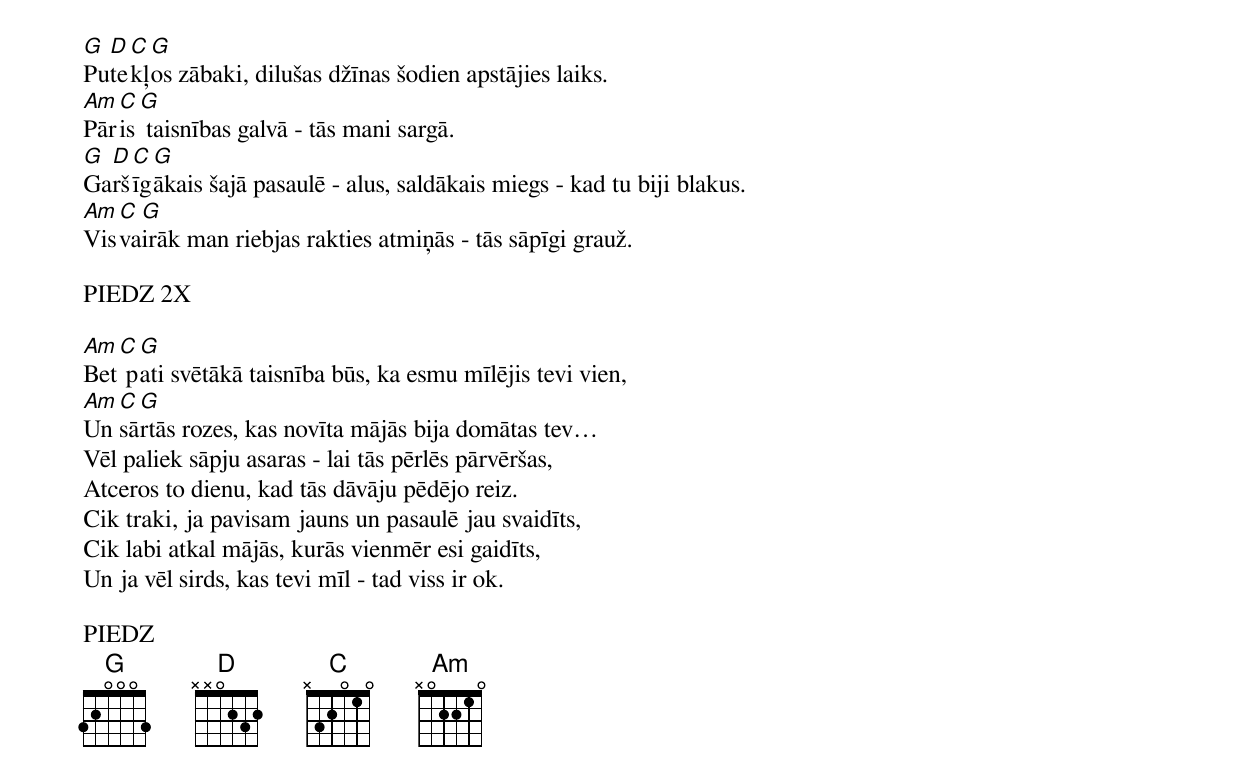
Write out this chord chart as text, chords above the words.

G D C G
Putekļos zābaki, dilušas džīnas šodien apstājies laiks.
Am C G
Pāris taisnības galvā - tās mani sargā.
G D C G
Garšīgākais šajā pasaulē - alus, saldākais miegs - kad tu biji blakus.
Am C G
Visvairāk man riebjas rakties atmiņās - tās sāpīgi grauž.

PIEDZ 2X

Am C G
Bet pati svētākā taisnība būs, ka esmu mīlējis tevi vien,
Am C G
Un sārtās rozes, kas novīta mājās bija domātas tev…
Vēl paliek sāpju asaras - lai tās pērlēs pārvēršas,
Atceros to dienu, kad tās dāvāju pēdējo reiz.
Cik traki, ja pavisam jauns un pasaulē jau svaidīts,
Cik labi atkal mājās, kurās vienmēr esi gaidīts,
Un ja vēl sirds, kas tevi mīl - tad viss ir ok.

PIEDZ
